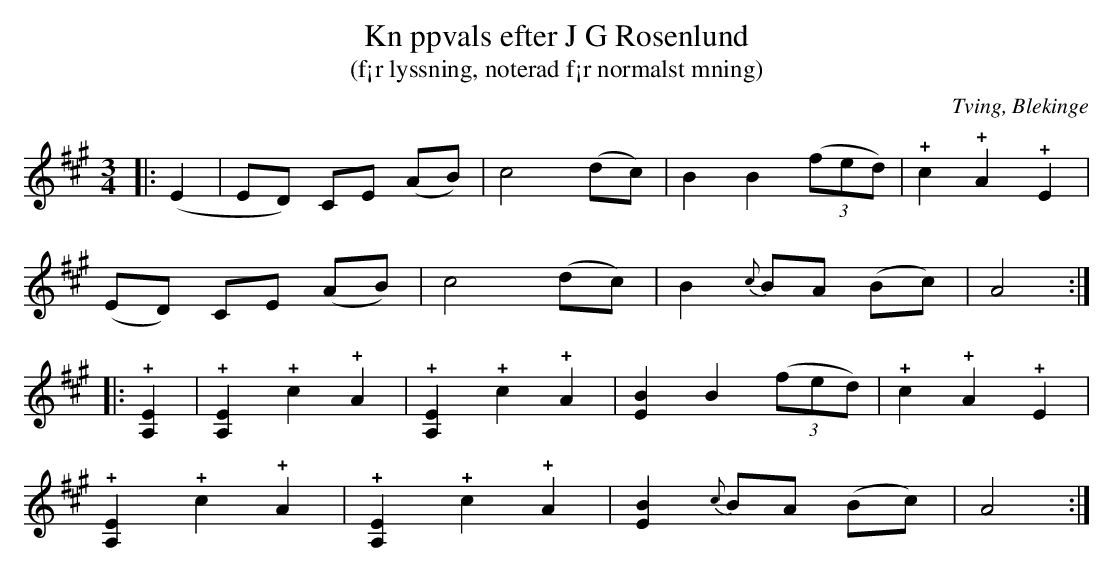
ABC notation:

X:1
T:Kn ppvals efter J G Rosenlund
T:(f¡r lyssning, noterad f¡r normalst mning)
O:Tving, Blekinge
M:3/4
L:1/4
Q:150
K:A
|: (E | E/D/) C/E/ (A/B/) | c2 (d/c/) | B B ((3f/e/d/) | !+!c !+!A !+!E |
       (E/D/) C/E/ (A/B/) | c2 (d/c/) | B {c}B/A/ (B/c/) | A2 :|
|: !+![A,E] | !+![A,E] !+!c !+!A | !+![A,E] !+!c !+!A | [EB] B ((3f/e/d/) | !+!c !+!A !+!E |
   !+![A,E] !+!c !+!A | !+![A,E] !+!c !+!A | [EB] {c}B/A/ (B/c/) | A2 :|
